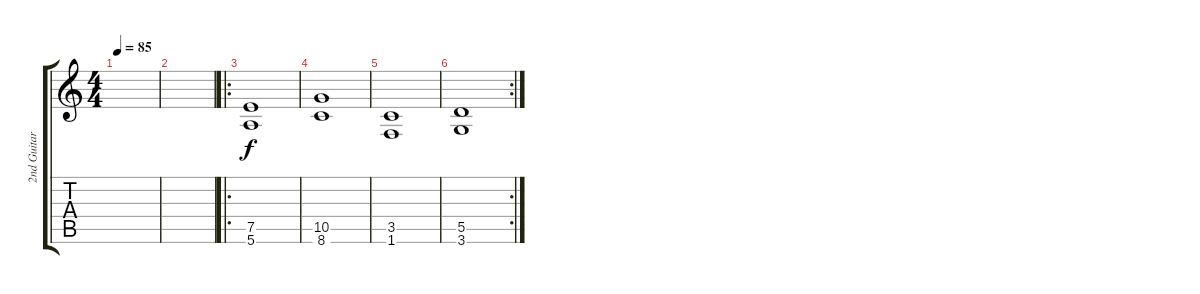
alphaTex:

\track ("2nd Guitar(Mike Shinoda)" "2nd Guitar") {instrument overdrivenguitar}
\staff {score tabs}
\tuning (E4 B3 G3 D3 A2 E2) {hide}
\ts (4 4)
\tempo 85
\clef g2
\ks c
|
|
\ro
(7.5 5.6).1 |
(10.5 8.6).1 |
(3.5 1.6).1 |
\rc 2
(5.5 3.6).1
